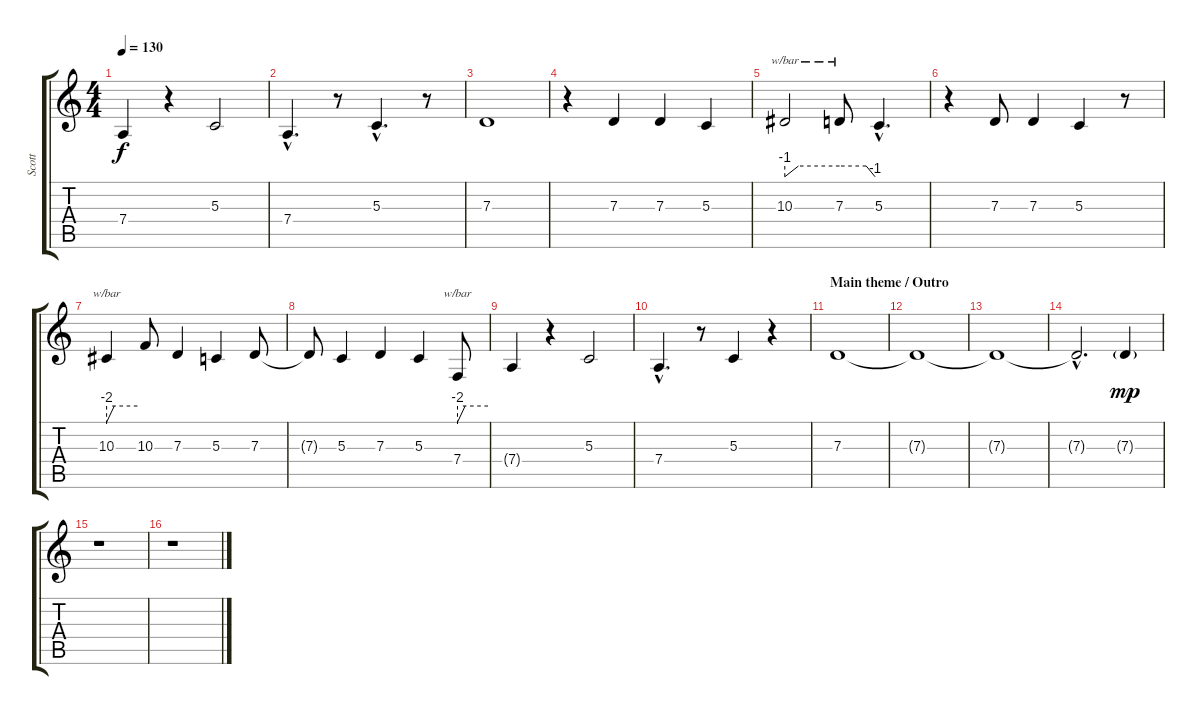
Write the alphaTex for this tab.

\track ("Scott" "Scott") {instrument tenorsax}
\staff {score tabs}
\tuning (E4 B3 G3 D3 A2 E2) {hide}
\ts (4 4)
\tempo 130
\clef g2
\ks c
7.4{t}.4{dy f} r.4 5.3.2 |
7.4{hac}.4{d} r.8 5.3{hac}.4{d} r.8 |
7.3.1 |
r.4 7.3.4 7.3.4 5.3.4 |
10.3.2{tbe (custom default 0 -4 15 0 60 0)} 7.3.8{tbe (custom default 0 0 45 0 60 -4)} 5.3{hac}.4{d} |
r.4 7.3.8 7.3.4 5.3.4 r.8 |
10.3.4{tbe (custom default 0 -8 15 0 60 0)} 10.3.8 7.3.4 5.3.4 7.3.8 |
7.3{t}.8 5.3.4 7.3.4 5.3.4 7.4.8{tbe (custom default 0 -8 15 0 60 0)} |
7.4{t}.4 r.4 5.3.2 |
7.4{hac}.4{d} r.8 5.3.4 r.4 |
\section ("" "Main theme / Outro")
7.3.1 |
7.3{t}.1 |
7.3{t}.1 |
7.3{hac t}.2{d} 7.3{g}.4{dy mp} |
r.1 |
r.1
